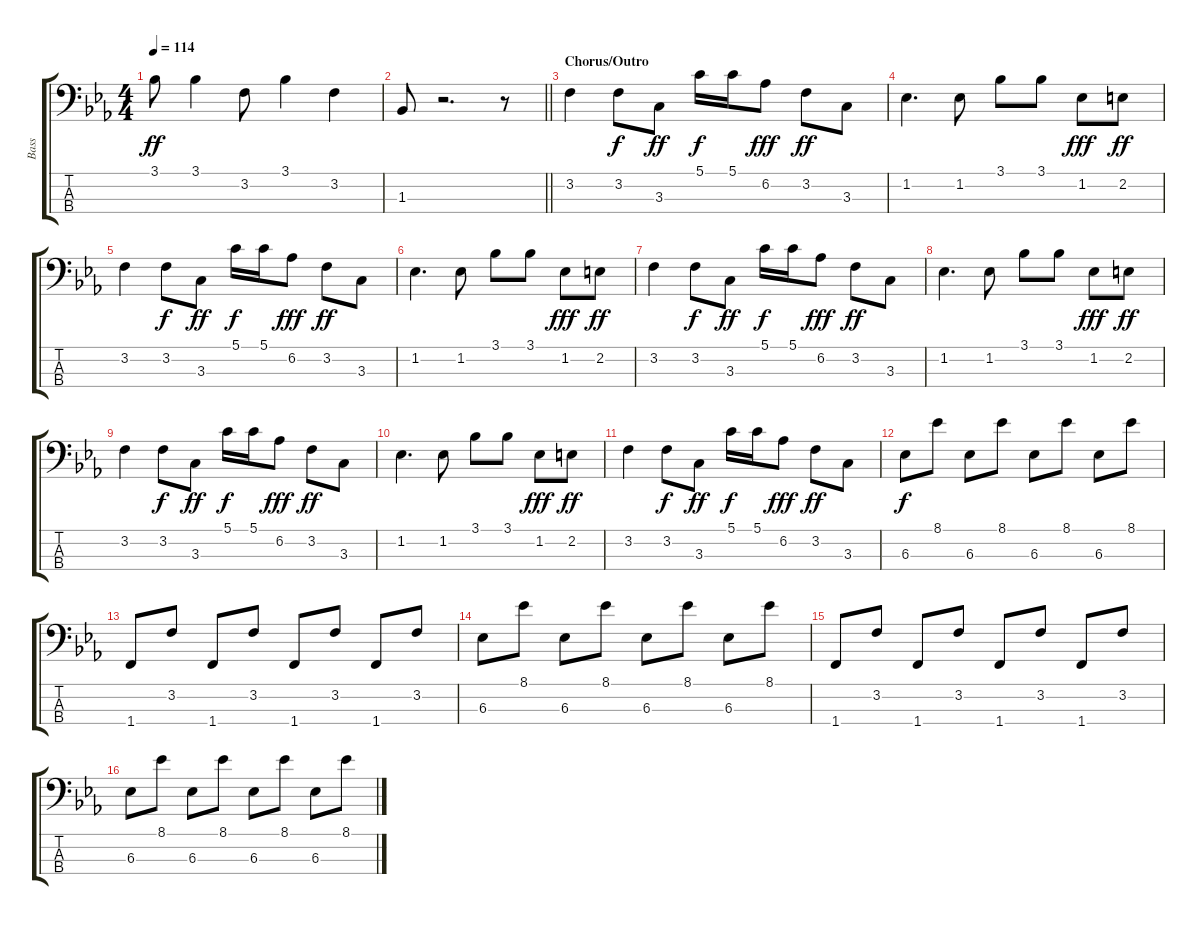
\track ("Bass" "Bass") {solo instrument electricbassfinger}
\staff {score tabs}
\tuning (G2 D2 A1 E1) {hide}
\ts (4 4)
\tempo 114
\clef f4
\ks eb
3.1.8{dy ff} 3.1.4 3.2.8 3.1.4 3.2.4 |
\barLineRight lightlight
1.3.8 r.2{d} r.8 |
\section ("" "Chorus/Outro")
3.2.4 3.2.8{dy f} 3.3.8{dy ff} 5.1.16{dy f} 5.1.16 6.2.8{dy fff} 3.2.8{dy ff} 3.3.8 |
1.2.4{d} 1.2.8 3.1.8 3.1.8 1.2.8{dy fff} 2.2.8{dy ff} |
3.2.4 3.2.8{dy f} 3.3.8{dy ff} 5.1.16{dy f} 5.1.16 6.2.8{dy fff} 3.2.8{dy ff} 3.3.8 |
1.2.4{d} 1.2.8 3.1.8 3.1.8 1.2.8{dy fff} 2.2.8{dy ff} |
3.2.4 3.2.8{dy f} 3.3.8{dy ff} 5.1.16{dy f} 5.1.16 6.2.8{dy fff} 3.2.8{dy ff} 3.3.8 |
1.2.4{d} 1.2.8 3.1.8 3.1.8 1.2.8{dy fff} 2.2.8{dy ff} |
3.2.4 3.2.8{dy f} 3.3.8{dy ff} 5.1.16{dy f} 5.1.16 6.2.8{dy fff} 3.2.8{dy ff} 3.3.8 |
1.2.4{d} 1.2.8 3.1.8 3.1.8 1.2.8{dy fff} 2.2.8{dy ff} |
3.2.4 3.2.8{dy f} 3.3.8{dy ff} 5.1.16{dy f} 5.1.16 6.2.8{dy fff} 3.2.8{dy ff} 3.3.8 |
6.3.8{dy f} 8.1.8 6.3.8 8.1.8 6.3.8 8.1.8 6.3.8 8.1.8 |
1.4.8 3.2.8 1.4.8 3.2.8 1.4.8 3.2.8 1.4.8 3.2.8 |
6.3.8 8.1.8 6.3.8 8.1.8 6.3.8 8.1.8 6.3.8 8.1.8 |
1.4.8 3.2.8 1.4.8 3.2.8 1.4.8 3.2.8 1.4.8 3.2.8 |
6.3.8 8.1.8 6.3.8 8.1.8 6.3.8 8.1.8 6.3.8 8.1.8
